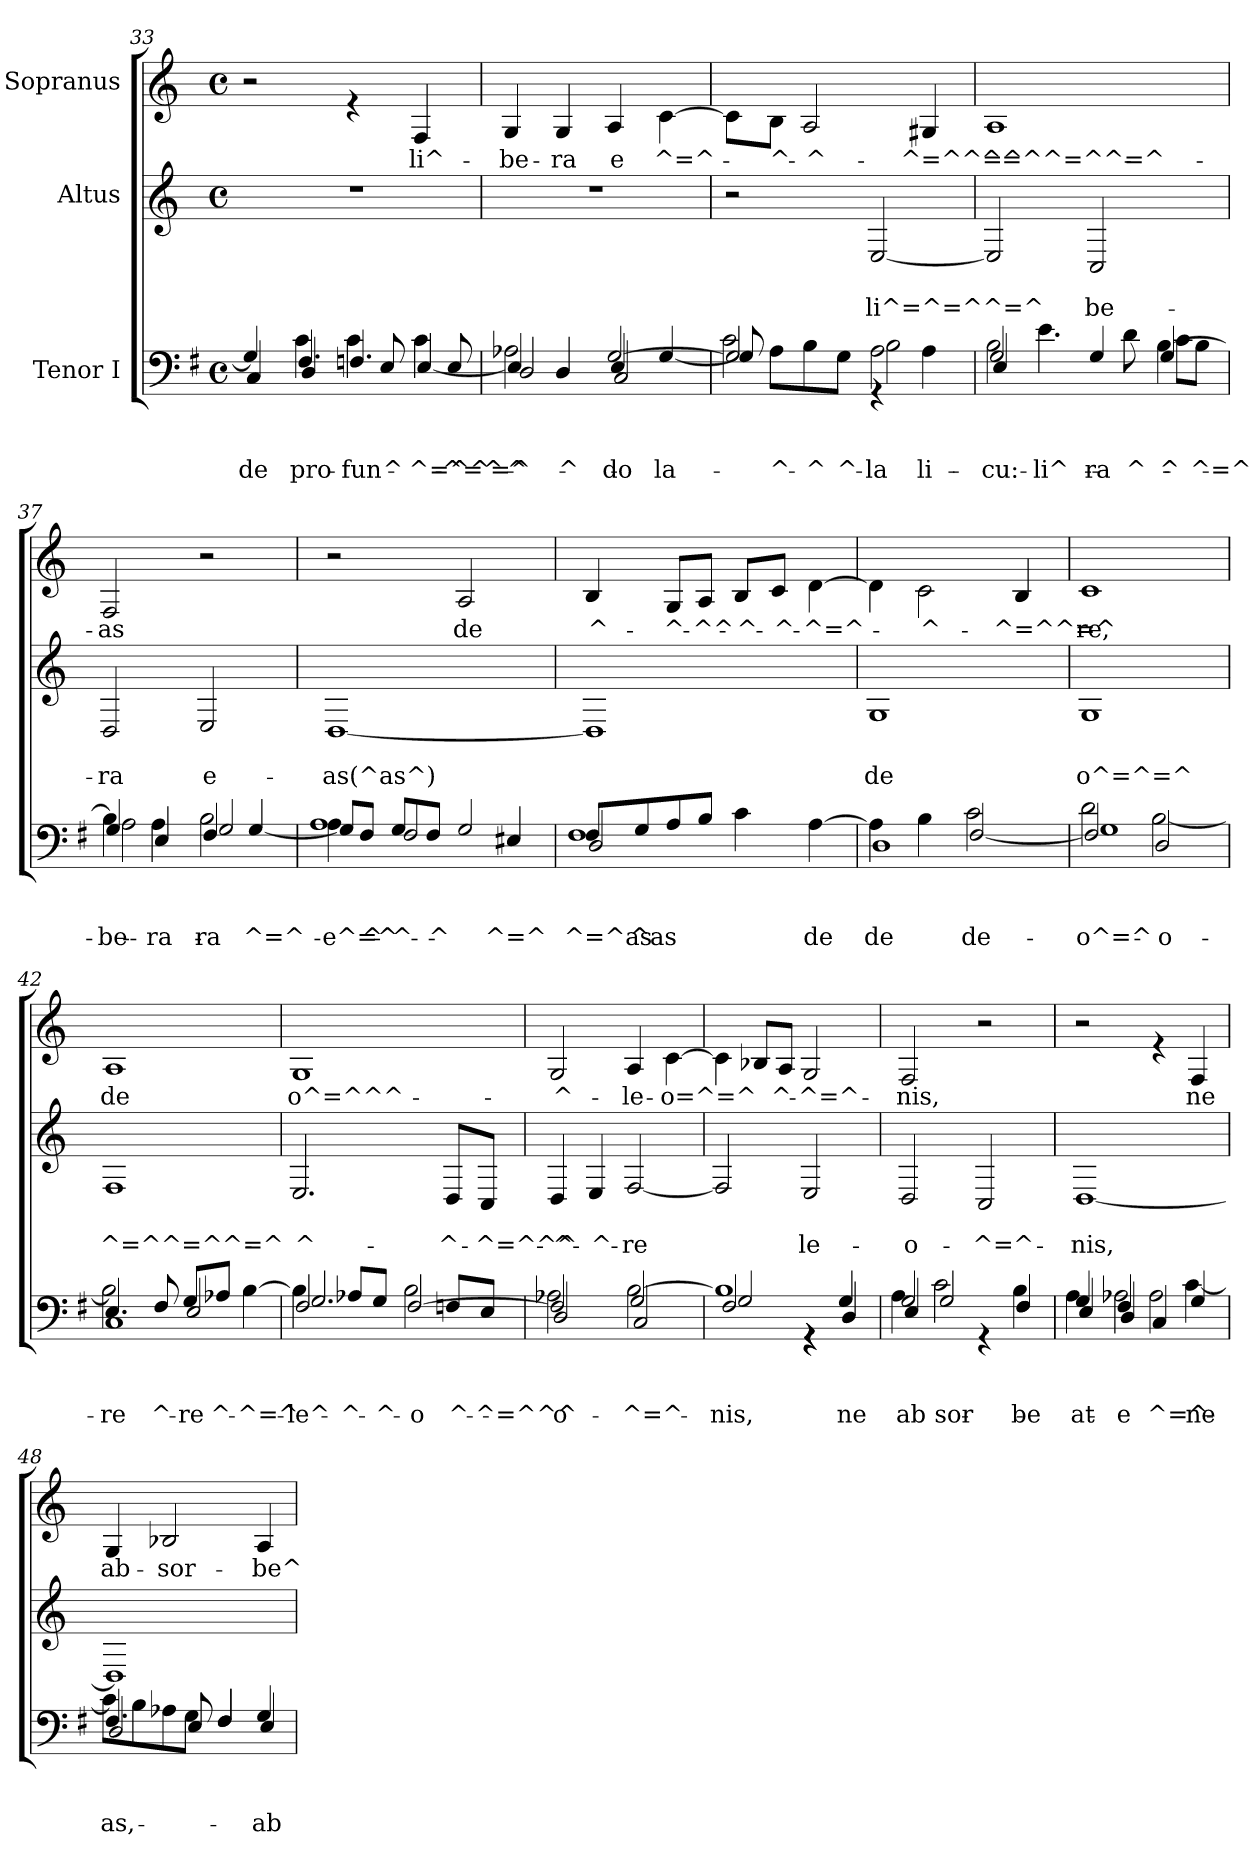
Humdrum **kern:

**kern	**text	**text	**text	**kern	**text	**text	**kern	**text
*part3	*part3	*part3	*part3	*part2	*part2	*part2	*part1	*part1
*staff3	*staff3	*staff3	*staff3	*staff2	*staff2	*staff2	*staff1	*staff1
*I"Tenor I	*	*	*	*I"Altus	*	*	*I"Sopranus	*
*clefF4	*	*	*	*clefG2	*	*	*clefG2	*
*ITrd4c7	*	*	*	*ITrd-7c-12	*	*	*ITrd-7c-12	*
*k[]	*	*	*	*k[]	*	*	*k[]	*
*C:	*	*	*	*C:	*	*	*C:	*
*M4/4	*	*	*	*M4/4	*	*	*M4/4	*
*met(c)	*	*	*	*met(c)	*	*	*met(c)	*
=33	=33	=33	=33	=33	=33	=33	=33	=33
*^	*	*	*	*	*	*	*	*
*	*^	*	*	*	*	*	*	*	*
!	!	!	!	!	!LO:LY:b	!	!	!	!	!
4ryy	4C/]	4FF/	.	.	de	1r	.	.	2r	.
!	!	!	!	!	!LO:LY:b	!	!	!	!	!
!	!	!	!	!	!LO:LY:b	!	!	!	!	!
!	!	!	!	!	!LO:LY:b	!	!	!	!	!
4F\	4.BB/	4GG/	.	.	pro-	.	.	.	.	.
!	!	!	!	!	!LO:LY:b	!	!	!	!	!
!	!	!	!	!	!LO:LY:b	!	!	!	!	!
4F\	.	4.BB-X/	.	.	-fun-	.	.	.	4re	.
!	!	!	!	!	!LO:LY:b	!	!	!	!	!
.	8AA/	.	.	.	-^-	.	.	.	.	.
!	!	!	!	!	!LO:LY:b	!	!	!	!	!
!	!	!	!	!	!LO:LY:b	!	!	!	!	!LO:LY:b
4F\	[<4AA/	.	.	.	-^=^^=^	.	.	.	4f/	li^-
!	!	!	!	!	!LO:LY:b	!	!	!	!	!
.	.	8AA/	.	.	-^=^	.	.	.	.	.
!!LO:LB:g=z
=34	=34	=34	=34	=34	=34	=34	=34	=34	=34	=34
!	!	!	!	!	!LO:LY:b	!	!	!	!	!
!	!	!	!	!	!LO:LY:b	!	!	!	!	!LO:LY:b
2D-X\	4AA/]	2GG/	.	.	-^-	1r	.	.	4g/	-be-
!	!	!	!	!	!LO:LY:b	!	!	!	!	!LO:LY:b
.	4GG/	.	.	.	^-	.	.	.	4g/	-ra
!	!	!	!	!	!LO:LY:b	!	!	!	!	!
!	!	!	!	!	!LO:LY:b	!	!	!	!	!
!	!	!	!	!	!LO:LY:b	!	!	!	!	!LO:LY:b
[<2C/	4AA/	2FF/	.	.	-do	.	.	.	4a/	e
!	!	!	!	!	!LO:LY:b	!	!	!	!	!LO:LY:b
.	[<4C/	.	.	.	la-	.	.	.	[>4cc\	^=^-
=35	=35	=35	=35	=35	=35	=35	=35	=35	=35	=35
2C/]	8C/]	2F\	.	.	.	2r	.	.	8cc\L]	.
!	!	!	!	!	!LO:LY:b	!	!	!	!	!LO:LY:b
.	8D\L	.	.	.	-^-	.	.	.	8b\J	-^-
!	!	!	!	!	!LO:LY:b	!	!	!	!	!LO:LY:b
.	8E\	.	.	.	-^	.	.	.	2a/	-^-
!	!	!	!	!	!LO:LY:b	!	!	!	!	!
.	8C\J	.	.	.	^-	.	.	.	.	.
!	!	!	!	!	!LO:LY:b	!	!	!	!	!
!	!	!	!	!	!LO:LY:b	!	!	!LO:LY:b	!	!
4rGG	2D\	2E\	.	.	-la-	[<2e/	.	li^=^=^^=^	.	.
!	!	!	!	!	!LO:LY:b	!	!	!	!	!LO:LY:b
4D\	.	.	.	.	li-	.	.	.	4g#X/	-^=^^=^
=36	=36	=36	=36	=36	=36	=36	=36	=36	=36	=36
!	!	!	!	!	!LO:LY:b	!	!	!	!	!
!	!	!	!	!	!LO:LY:b	!	!	!	!	!
!	!	!	!	!	!LO:LY:b	!	!	!	!	!LO:LY:b
2E\	2C/	4AA/	.	.	-cu:	2e/]	.	.	1a	^=^^=^^=^-
!	!	!	!	!	!LO:LY:b	!	!	!	!	!
.	.	4.A\	.	.	li^-	.	.	.	.	.
!	!	!	!	!	!LO:LY:b	!	!	!LO:LY:b	!	!
4C/	4ryy	.	.	.	-ra	2c/	.	be-	.	.
!	!	!	!	!	!LO:LY:b	!	!	!	!	!
.	.	8G\	.	.	-^-	.	.	.	.	.
!	!	!	!	!	!LO:LY:b	!	!	!	!	!
!	!	!	!	!	!LO:LY:b	!	!	!	!	!
!	!	!	!	!	!LO:LY:b	!	!	!	!	!
[>4E\	4C/	8F\L	.	.	-^-	.	.	.	.	.
!	!	!	!	!	!LO:LY:b	!	!	!	!	!
.	.	8E\J	.	.	-^=^	.	.	.	.	.
=37	=37	=37	=37	=37	=37	=37	=37	=37	=37	=37
!	!	!	!	!	!LO:LY:b	!	!	!	!	!
!	!	!	!	!	!LO:LY:b	!	!	!LO:LY:b	!	!LO:LY:b
4E\]	4C/	2D\	.	.	-be-	2d/	.	-ra	2f/	-as
!	!	!	!	!	!LO:LY:b	!	!	!	!	!
!	!	!	!	!	!LO:LY:b	!	!	!	!	!
4D\	4AA/	.	.	.	-ra	.	.	.	.	.
!	!	!	!	!	!LO:LY:b	!	!	!	!	!
!	!	!	!	!	!LO:LY:b	!	!	!	!	!
!	!	!	!	!	!LO:LY:b	!	!	!LO:LY:b	!	!
2E\	4BB/	2C/	.	.	-ra	2e/	.	e-	2r	.
!	!	!	!	!	!LO:LY:b	!	!	!	!	!
.	[<4C/	.	.	.	-^=^-	.	.	.	.	.
=38	=38	=38	=38	=38	=38	=38	=38	=38	=38	=38
!	!	!	!	!	!LO:LY:b	!	!	!	!	!
!	!	!	!	!	!LO:LY:b	!	!	!LO:LY:b	!	!
4D\	8C/L]	1D	.	.	e^=^-	[<1d	.	-as(^as^)	2r	.
!	!	!	!	!	!LO:LY:b	!	!	!	!	!
.	8BB/J	.	.	.	^-	.	.	.	.	.
!	!	!	!	!	!LO:LY:b	!	!	!	!	!
!	!	!	!	!	!LO:LY:b	!	!	!	!	!
8C/L	2BB/	.	.	.	-^-	.	.	.	.	.
!	!	!	!	!	!LO:LY:b	!	!	!	!	!
8BB/J	.	.	.	.	-^	.	.	.	.	.
!	!	!	!	!	!	!	!	!	!	!LO:LY:b
2C/	.	.	.	.	.	.	.	.	2a/	de
!	!	!	!	!	!LO:LY:b	!	!	!	!	!
.	4AA#X/	.	.	.	-^=^	.	.	.	.	.
!!LO:PB:g=z
=39	=39	=39	=39	=39	=39	=39	=39	=39	=39	=39
!	!	!	!	!	!LO:LY:b	!	!	!	!	!
!	!	!	!	!	!LO:LY:b	!	!	!	!	!
!	!	!	!	!	!LO:LY:b	!	!	!	!	!LO:LY:b
8BB/L	1BB	2GG/	.	.	^=^as	1d]	.	.	4b/	^-
!	!	!	!	!	!LO:LY:b	!	!	!	!	!
8C/	.	.	.	.	-^as	.	.	.	.	.
!	!	!	!	!	!	!	!	!	!	!LO:LY:b
8D/	.	.	.	.	.	.	.	.	8g/L	-^-
!	!	!	!	!	!	!	!	!	!	!LO:LY:b
8E/J	.	.	.	.	.	.	.	.	8a/J	-^^-
!	!	!	!	!	!	!	!	!	!	!LO:LY:b
4F\	.	2ryy	.	.	.	.	.	.	8b/L	-^-
!	!	!	!	!	!	!	!	!	!	!LO:LY:b
.	.	.	.	.	.	.	.	.	8cc/J	-^-
!	!	!	!	!	!LO:LY:b	!	!	!	!	!LO:LY:b
[>4D\	.	.	.	.	de	.	.	.	[>4dd\	-^=^-
=40	=40	=40	=40	=40	=40	=40	=40	=40	=40	=40
!	!	!	!	!	!LO:LY:b	!	!	!LO:LY:b	!	!
4D\]	2ryy	1GG	.	.	-de	1g	.	de	4dd\]	.
!	!	!	!	!	!	!	!	!	!	!LO:LY:b
4E\	.	.	.	.	.	.	.	.	2cc\	-^-
!	!	!	!	!	!LO:LY:b	!	!	!	!	!
!	!	!	!	!	!LO:LY:b	!	!	!	!	!
2F\	[<2BB/	.	.	.	-de-	.	.	.	.	.
!	!	!	!	!	!	!	!	!	!	!LO:LY:b
.	.	.	.	.	.	.	.	.	4b/	-^=^^=^
=41	=41	=41	=41	=41	=41	=41	=41	=41	=41	=41
!	!	!	!	!	!LO:LY:b	!	!	!	!	!
!	!	!	!	!	!LO:LY:b	!	!	!LO:LY:b	!	!LO:LY:b
2G\	2BB/]	1C	.	.	-o^=^-	1g	.	o^=^=^	1cc	re,
!	!	!	!	!	!LO:LY:b	!	!	!	!	!
!	!	!	!	!	!LO:LY:b	!	!	!	!	!
2GG/	[>2E\	.	.	.	-o-	.	.	.	.	.
=42	=42	=42	=42	=42	=42	=42	=42	=42	=42	=42
!	!	!	!	!	!LO:LY:b	!	!	!	!	!
!	!	!	!	!	!LO:LY:b	!	!	!LO:LY:b	!	!LO:LY:b
4.AA/	2E\]	1FF	.	.	re	1f	.	^=^^=^^=^-	1a	de
!	!	!	!	!	!LO:LY:b	!	!	!	!	!
8BB/	.	.	.	.	-^-	.	.	.	.	.
!	!	!	!	!	!LO:LY:b	!	!	!	!	!
!	!	!	!	!	!LO:LY:b	!	!	!	!	!
8C/L	2AA/	.	.	.	-re	.	.	.	.	.
!	!	!	!	!	!LO:LY:b	!	!	!	!	!
8D-X/J	.	.	.	.	-^-	.	.	.	.	.
!	!	!	!	!	!LO:LY:b	!	!	!	!	!
[>4E\	.	.	.	.	-^=^-	.	.	.	.	.
=43	=43	=43	=43	=43	=43	=43	=43	=43	=43	=43
!	!	!	!	!	!LO:LY:b	!	!	!	!	!
!	!	!	!	!	!LO:LY:b	!	!	!LO:LY:b	!	!LO:LY:b
4E\]	2BB/	2.C/	.	.	-le^-	2.e/	.	-^-	1g	o^=^^^-
!	!	!	!	!	!LO:LY:b	!	!	!	!	!
8D-X/L	.	.	.	.	^-	.	.	.	.	.
!	!	!	!	!	!LO:LY:b	!	!	!	!	!
8C/J	.	.	.	.	-^-	.	.	.	.	.
!	!	!	!	!	!LO:LY:b	!	!	!	!	!
!	!	!	!	!	!LO:LY:b	!	!	!	!	!
[<2BB/	2E\	.	.	.	-o-	.	.	.	.	.
!	!	!	!	!	!LO:LY:b	!	!	!LO:LY:b	!	!
.	.	8BB-X/L	.	.	-^-	8d/L	.	-^-	.	.
!	!	!	!	!	!LO:LY:b	!	!	!LO:LY:b	!	!
.	.	8AA/J	.	.	-^=^^^	8c/J	.	-^=^^^-	.	.
!!LO:LB:g=z
=44	=44	=44	=44	=44	=44	=44	=44	=44	=44	=44
!	!	!	!	!	!LO:LY:b	!	!	!	!	!
!	!	!	!	!	!LO:LY:b	!	!	!LO:LY:b	!	!LO:LY:b
2BB/]	2D-X\	2GG/	.	.	-o-	4d/	.	-^-	2g/	-^-
!	!	!	!	!	!	!	!	!LO:LY:b	!	!
.	.	.	.	.	.	4e/	.	-^-	.	.
!	!	!	!	!	!LO:LY:b	!	!	!	!	!
!	!	!	!	!	!LO:LY:b	!	!	!	!	!
!	!	!	!	!	!LO:LY:b	!	!	!LO:LY:b	!	!LO:LY:b
[>2E\	2C/	2FF/	.	.	-^=^-	[<2f/	.	-re	4a/	-le-
!	!	!	!	!	!	!	!	!	!	!LO:LY:b
.	.	.	.	.	.	.	.	.	[>4cc\	-o=^=^
=45	=45	=45	=45	=45	=45	=45	=45	=45	=45	=45
!	!	!	!	!	!LO:LY:b	!	!	!	!	!
!	!	!	!	!	!LO:LY:b	!	!	!	!	!
1E]	2BB/	2C/	.	.	nis,	2f/]	.	.	4cc\]	.
.	.	.	.	.	.	.	.	.	8b-X/L	.
!	!	!	!	!	!	!	!	!	!	!LO:LY:b
.	.	.	.	.	.	.	.	.	8a/J	^-
!	!	!	!	!	!	!	!	!LO:LY:b	!	!LO:LY:b
.	4rGG	4rGG	.	.	.	2e/	.	le-	2g/	-^=^-
!	!	!	!	!	!LO:LY:b	!	!	!	!	!
!	!	!	!	!	!LO:LY:b	!	!	!	!	!
.	4GG/	4C/	.	.	ne	.	.	.	.	.
=46	=46	=46	=46	=46	=46	=46	=46	=46	=46	=46
!	!	!	!	!	!LO:LY:b	!	!	!	!	!
!	!	!	!	!	!LO:LY:b	!	!	!	!	!
!	!	!	!	!	!LO:LY:b	!	!	!LO:LY:b	!	!LO:LY:b
2C/	4AA/	4D\	.	.	-ab-	2d/	.	-o-	2f/	-nis,
!	!	!	!	!	!LO:LY:b	!	!	!	!	!
!	!	!	!	!	!LO:LY:b	!	!	!	!	!
.	2C/	2F\	.	.	-sor-	.	.	.	.	.
!	!	!	!	!	!	!	!	!LO:LY:b	!	!
4rGG	.	.	.	.	.	2c/	.	-^=^-	2r	.
!	!	!	!	!	!LO:LY:b	!	!	!	!	!
!	!	!	!	!	!LO:LY:b	!	!	!	!	!
!	!	!	!	!	!LO:LY:b	!	!	!	!	!
4BB/	4BB/	4E\	.	.	-be	.	.	.	.	.
=47	=47	=47	=47	=47	=47	=47	=47	=47	=47	=47
!	!	!	!	!	!LO:LY:b	!	!	!	!	!
!	!	!	!	!	!LO:LY:b	!	!	!	!	!
!	!	!	!	!	!LO:LY:b	!	!	!LO:LY:b	!	!
4C/	4AA/	4D\	.	.	at	[<1d	.	-nis,	2r	.
!	!	!	!	!	!LO:LY:b	!	!	!	!	!
!	!	!	!	!	!LO:LY:b	!	!	!	!	!
!	!	!	!	!	!LO:LY:b	!	!	!	!	!
2D-X\	4BB/	4GG/	.	.	e	.	.	.	.	.
!	!	!	!	!	!LO:LY:b	!	!	!	!	!
!	!	!	!	!	!LO:LY:b	!	!	!	!	!
.	4FF/	2D-\	.	.	^=^-	.	.	.	4re	.
!	!	!	!	!	!LO:LY:b	!	!	!	!	!
!	!	!	!	!	!LO:LY:b	!	!	!	!	!LO:LY:b
4C/	[>4F\	.	.	.	ne	.	.	.	4f/	ne
=48	=48	=48	=48	=48	=48	=48	=48	=48	=48	=48
!	!	!	!	!	!LO:LY:b	!	!	!	!	!
!	!	!	!	!	!LO:LY:b	!	!	!	!	!LO:LY:b
4.BB/	8F\L]	2GG/	.	.	as,	1d]	.	.	4g/	ab-
.	8E\	.	.	.	.	.	.	.	.	.
!	!	!	!	!	!	!	!	!	!	!LO:LY:b
.	8D-X\	.	.	.	.	.	.	.	2b-X/	-sor-
8AA/	8C\J	.	.	.	.	.	.	.	.	.
4BB/	4BB/	2ryy	.	.	.	.	.	.	.	.
!	!	!	!	!	!LO:LY:b	!	!	!	!	!
!	!	!	!	!	!LO:LY:b	!	!	!	!	!LO:LY:b
4C/	4AA/	.	.	.	ab	.	.	.	4a/	-be^-
*v	*v	*v	*	*	*	*	*	*	*	*
=	=	=	=	=	=	=	=	=
*-	*-	*-	*-	*-	*-	*-	*-	*-
